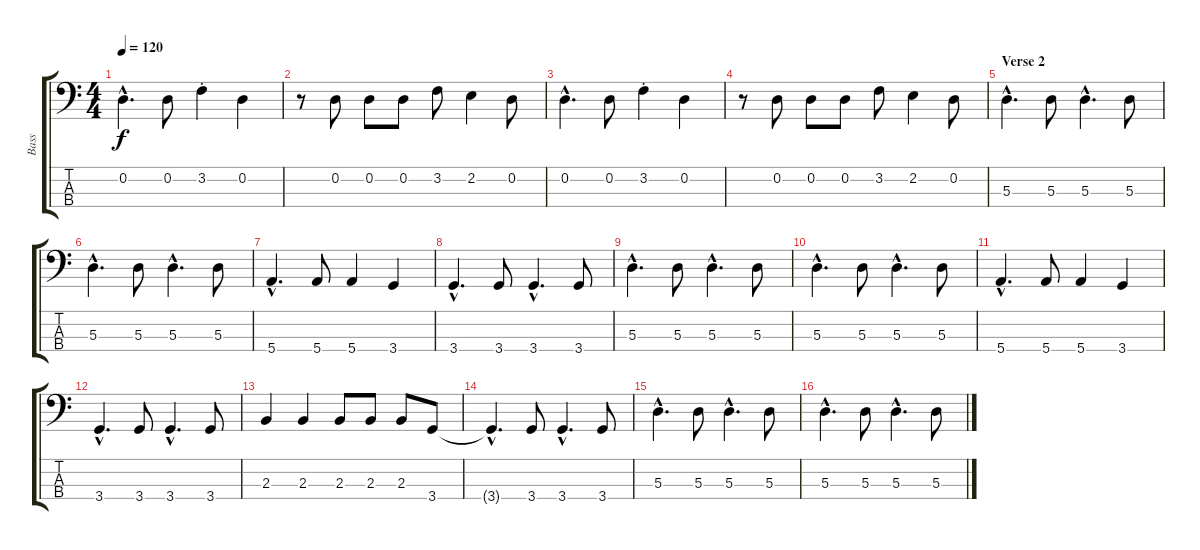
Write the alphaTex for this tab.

\track ("Bass" "Bass") {instrument electricbassfinger}
\staff {score tabs}
\tuning (G2 D2 A1 E1) {hide}
\ts (4 4)
\tempo 120
\clef f4
\ks c
0.2{hac}.4{d dy f} 0.2.8 3.2{st}.4 0.2.4 |
r.8 0.2.8 0.2.8 0.2.8 3.2.8 2.2.4 0.2.8 |
0.2{hac}.4{d} 0.2.8 3.2{st}.4 0.2.4 |
r.8 0.2.8 0.2.8 0.2.8 3.2.8 2.2.4 0.2.8 |
\section ("" "Verse 2")
5.3{hac}.4{d} 5.3.8 5.3{hac}.4{d} 5.3.8 |
5.3{hac}.4{d} 5.3.8 5.3{hac}.4{d} 5.3.8 |
5.4{hac}.4{d} 5.4.8 5.4.4 3.4.4 |
3.4{hac}.4{d} 3.4.8 3.4{hac}.4{d} 3.4.8 |
5.3{hac}.4{d} 5.3.8 5.3{hac}.4{d} 5.3.8 |
5.3{hac}.4{d} 5.3.8 5.3{hac}.4{d} 5.3.8 |
5.4{hac}.4{d} 5.4.8 5.4.4 3.4.4 |
3.4{hac}.4{d} 3.4.8 3.4{hac}.4{d} 3.4.8 |
2.3.4 2.3.4 2.3.8 2.3.8 2.3.8 3.4.8 |
3.4{hac t}.4{d} 3.4.8 3.4{hac}.4{d} 3.4.8 |
5.3{hac}.4{d} 5.3.8 5.3{hac}.4{d} 5.3.8 |
5.3{hac}.4{d} 5.3.8 5.3{hac}.4{d} 5.3.8
